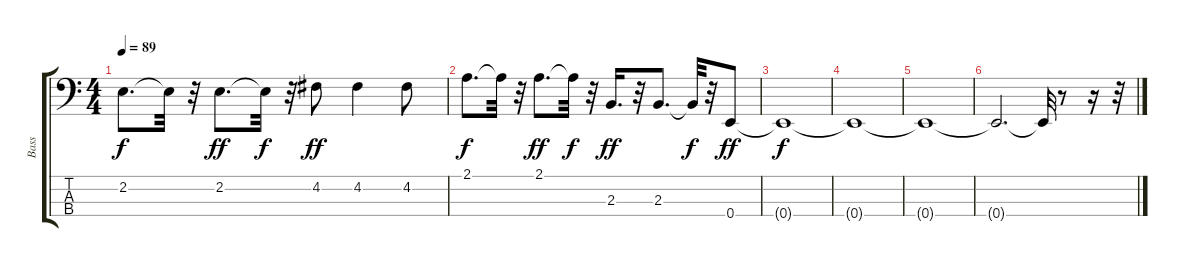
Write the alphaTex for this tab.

\track ("Bass" "Bass") {instrument electricbassfinger}
\staff {score tabs}
\tuning (G2 D2 A1 E1) {hide}
\ts (4 4)
\tempo 89
\clef f4
\ks c
2.2.8{d dy f} 2.2{t}.32 r.32 2.2.8{d dy ff} 2.2{t}.32{dy f} r.32 4.2.8{dy ff} 4.2.4 4.2.8 |
2.1.8{d dy f} 2.1{t}.32 r.32 2.1.8{d dy ff} 2.1{t}.32{dy f} r.32 2.3.16{d dy ff} r.32 2.3.8{d} 2.3{t}.32{dy f} r.32 0.4.8{dy ff} |
0.4{t}.1{dy f} |
0.4{t}.1 |
0.4{t}.1 |
0.4{t}.2{d} 0.4{t}.32 r.8 r.16 r.32
